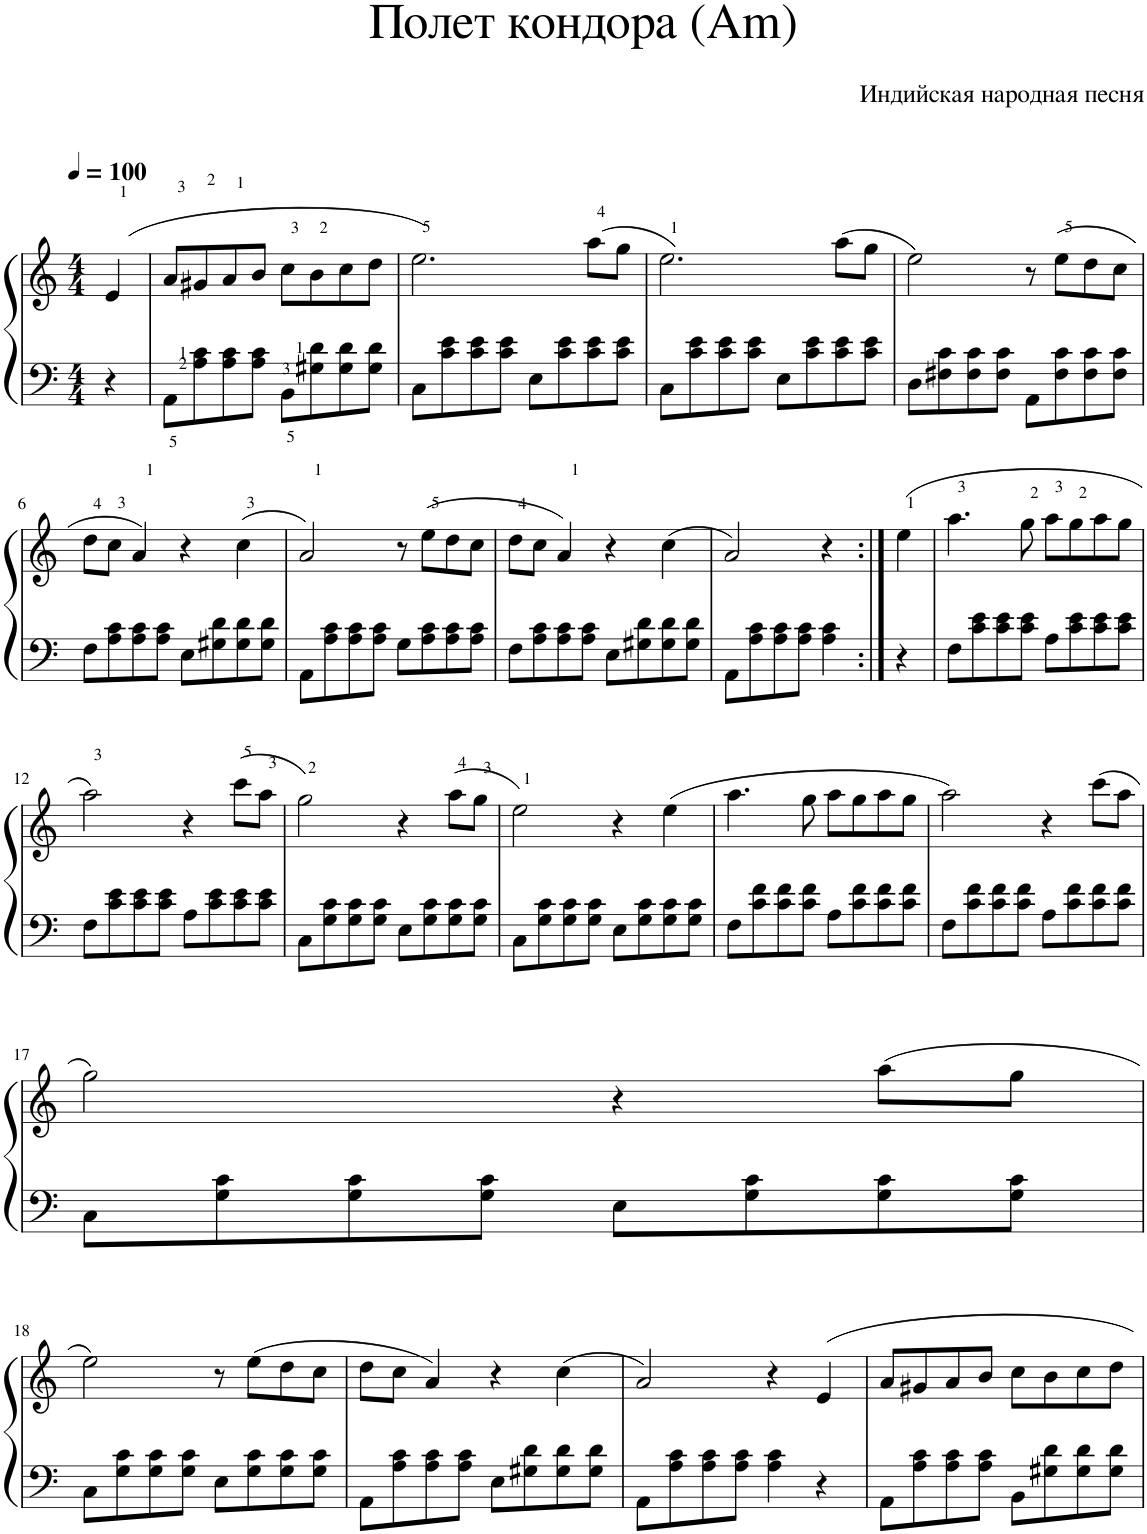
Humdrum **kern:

**kern	**kern
*part1	*part1
*staff2	*staff1
*I"Piano	*
*I'Pno.	*
*clefF4	*clefG2
*k[]	*k[]
*M4/4	*M4/4
*MM100	*MM100
=1	=1
4r	(4e/
=2	=2
8AA<\L	8a/L
8A\ 8c\	8g#X/
8A\ 8c\	8a/
8A\ 8c\J	8b/J
8BB<\L	8cc\L
8G#X\ 8d\	8b\
8G#\ 8d\	8cc\
8G#\ 8d\J	8dd\J
=3	=3
8C\L	2.ee\)
8c\ 8e\	.
8c\ 8e\	.
8c\ 8e\J	.
8E\L	.
8c\ 8e\	.
8c\ 8e\	(8aa\L
8c\ 8e\J	8gg\J
=4	=4
8C\L	2.ee\)
8c\ 8e\	.
8c\ 8e\	.
8c\ 8e\J	.
8E\L	.
8c\ 8e\	.
8c\ 8e\	(8aa\L
8c\ 8e\J	8gg\J
=5	=5
8D\L	2ee\)
8F#X\ 8c\	.
8F#\ 8c\	.
8F#\ 8c\J	.
8AA\L	8r
8F#\ 8c\	(8ee\L
8F#\ 8c\	8dd\
8F#\ 8c\J	8cc\J
!!LO:LB:g=z
=6	=6
8F\L	8dd\L
8A\ 8c\	8cc\J
8A\ 8c\	4a/)
8A\ 8c\J	.
8E\L	4r
8G#X\ 8d\	.
8G#\ 8d\	(4cc\
8G#\ 8d\J	.
=7	=7
8AA\L	2a/)
8A\ 8c\	.
8A\ 8c\	.
8A\ 8c\J	.
8G\L	8r
8A\ 8c\	(8ee\L
8A\ 8c\	8dd\
8A\ 8c\J	8cc\J
=8	=8
8F\L	8dd\L
8A\ 8c\	8cc\J
8A\ 8c\	4a/)
8A\ 8c\J	.
8E\L	4r
8G#X\ 8d\	.
8G#\ 8d\	(4cc\
8G#\ 8d\J	.
=9	=9
8AA\L	2a/)
8A\ 8c\	.
8A\ 8c\	.
8A\ 8c\J	.
4A\ 4c\	4r
=10:|!	=10:|!
4r	(4ee\
=11	=11
8F\L	4.aa\
8c\ 8e\	.
8c\ 8e\	.
8c\ 8e\J	8gg\
8A\L	8aa\L
8c\ 8e\	8gg\
8c\ 8e\	8aa\
8c\ 8e\J	8gg\J
!!LO:LB:g=z
=12	=12
8F\L	2aa\)
8c\ 8e\	.
8c\ 8e\	.
8c\ 8e\J	.
8A\L	4r
8c\ 8e\	.
8c\ 8e\	(8ccc\L
8c\ 8e\J	8aa\J
=13	=13
8C\L	2gg\)
8G\ 8c\	.
8G\ 8c\	.
8G\ 8c\J	.
8E\L	4r
8G\ 8c\	.
8G\ 8c\	(8aa\L
8G\ 8c\J	8gg\J
=14	=14
8C\L	2ee\)
8G\ 8c\	.
8G\ 8c\	.
8G\ 8c\J	.
8E\L	4r
8G\ 8c\	.
8G\ 8c\	(4ee\
8G\ 8c\J	.
=15	=15
8F\L	4.aa\
8c\ 8f\	.
8c\ 8f\	.
8c\ 8f\J	8gg\
8A\L	8aa\L
8c\ 8f\	8gg\
8c\ 8f\	8aa\
8c\ 8f\J	8gg\J
=16	=16
8F\L	2aa\)
8c\ 8f\	.
8c\ 8f\	.
8c\ 8f\J	.
8A\L	4r
8c\ 8f\	.
8c\ 8f\	(8ccc\L
8c\ 8f\J	8aa\J
!!LO:LB:g=z
=17	=17
8C\L	2gg\)
8G\ 8c\	.
8G\ 8c\	.
8G\ 8c\J	.
8E\L	4r
8G\ 8c\	.
8G\ 8c\	(8aa\L
8G\ 8c\J	8gg\J
!!LO:LB:g=z
=18	=18
8C\L	2ee\)
8G\ 8c\	.
8G\ 8c\	.
8G\ 8c\J	.
8E\L	8r
8G\ 8c\	(8ee\L
8G\ 8c\	8dd\
8G\ 8c\J	8cc\J
=19	=19
8AA\L	8dd\L
8A\ 8c\	8cc\J
8A\ 8c\	4a/)
8A\ 8c\J	.
8E\L	4r
8G#X\ 8d\	.
8G#\ 8d\	(4cc\
8G#\ 8d\J	.
=20	=20
8AA\L	2a/)
8A\ 8c\	.
8A\ 8c\	.
8A\ 8c\J	.
4A\ 4c\	4r
4r	4e/
=21	=21
8AA\L	8a/L
8A\ 8c\	8g#X/
8A\ 8c\	8a/
8A\ 8c\J	8b/J
8BB\L	8cc\L
8G#X\ 8d\	8b\
8G#\ 8d\	8cc\
8G#\ 8d\J	8dd\J
=	=
*-	*-
